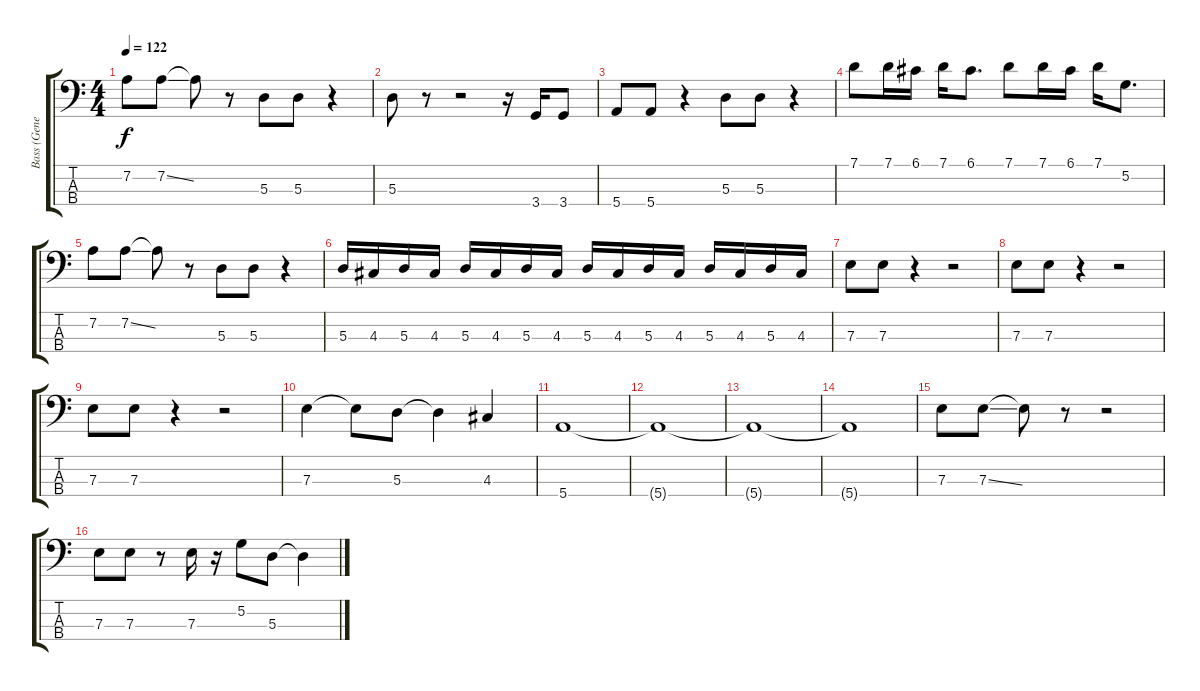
\track ("Bass (Gene Simmons)" "Bass (Gene") {instrument electricbasspick}
\staff {score tabs}
\tuning (G2 D2 A1 E1) {hide}
\ts (4 4)
\tempo 122
\clef f4
\ks c
7.2.8{dy f} 7.2{ss}.8 7.2{t}.8 r.8 5.3.8 5.3.8 r.4 |
5.3.8 r.8 r.2 r.16 3.4.16 3.4.8 |
5.4.8 5.4.8 r.4 5.3.8 5.3.8 r.4 |
7.1.8 7.1.16 6.1.16 7.1.16 6.1.8{d} 7.1.8 7.1.16 6.1.16 7.1.16 5.2.8{d} |
7.2.8 7.2{ss}.8 7.2{t}.8 r.8 5.3.8 5.3.8 r.4 |
5.3.16 4.3.16 5.3.16 4.3.16 5.3.16 4.3.16 5.3.16 4.3.16 5.3.16 4.3.16 5.3.16 4.3.16 5.3.16 4.3.16 5.3.16 4.3.16 |
7.3.8 7.3.8 r.4 r.2 |
7.3.8 7.3.8 r.4 r.2 |
7.3.8 7.3.8 r.4 r.2 |
7.3.4 7.3{t}.8 5.3.8 5.3{t}.4 4.3.4 |
5.4.1 |
5.4{t}.1 |
5.4{t}.1 |
5.4{t}.1 |
7.3.8 7.3{ss}.8 7.3{t}.8 r.8 r.2 |
7.3.8 7.3.8 r.8 7.3.16 r.16 5.2.8 5.3.8 5.3{t}.4
